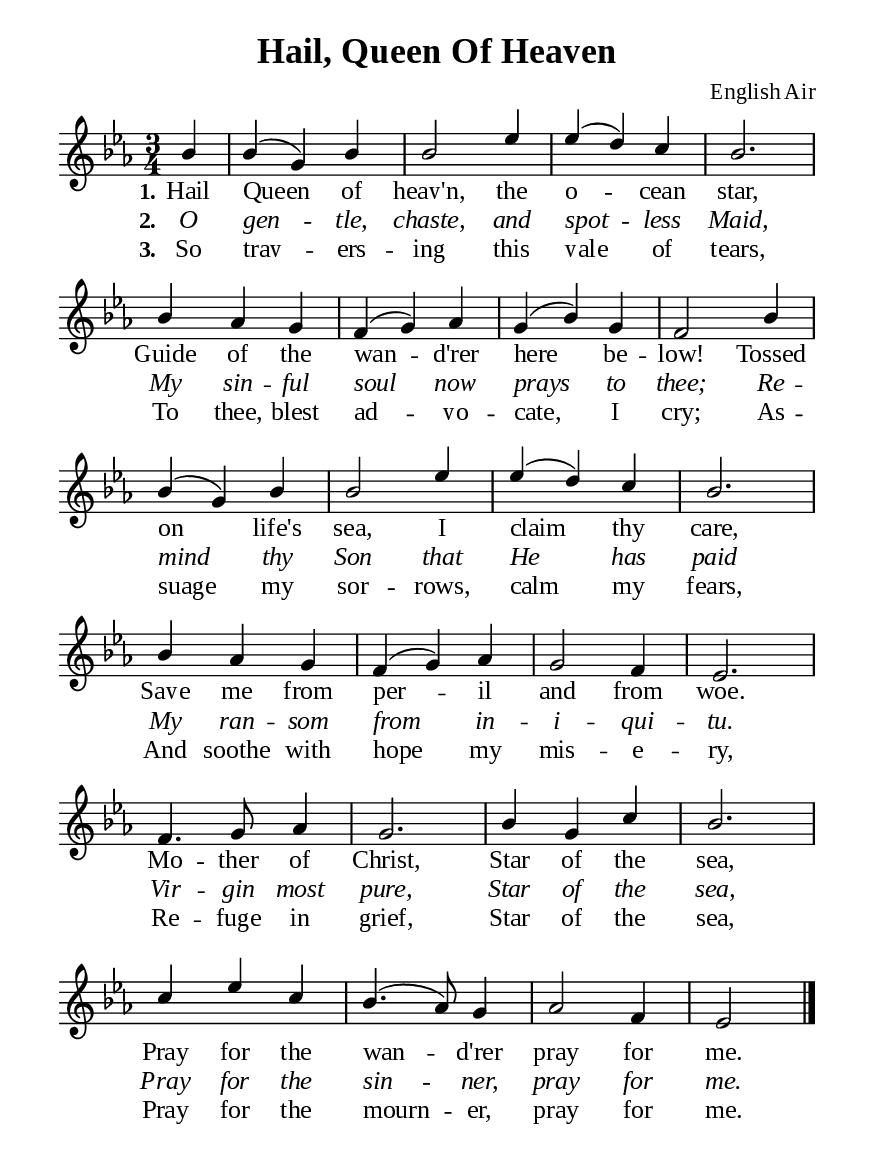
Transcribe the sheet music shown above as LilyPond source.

\version "2.18.2"

\header {
  title = "Hail, Queen Of Heaven"
  composer = "English Air"
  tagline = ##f
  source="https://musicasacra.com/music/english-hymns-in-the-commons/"
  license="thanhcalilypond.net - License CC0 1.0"
}

global= {
  \key ees \major
  \time 3/4
  \override Score.BarNumber.break-visibility = ##(#f #f #f)
  \override Lyrics.LyricSpace.minimum-distance = #3.0
}

\paper {
  #(set-paper-size "a5")
  top-margin = 10\mm
  bottom-marign = 10\mm
  left-margin = 10\mm
  right-margin = 10\mm
  indent = #0
  #(define fonts
	 (make-pango-font-tree "Liberation Serif"
	 		       "Liberation Serif"
			       "Liberation Serif"
			       (/ 20 20)))
  system-system-spacing = #'((basic-distance . 2.5) (padding . 2.5))
}

printItalic = \with {
  \override LyricText.font-shape = #'italic
}

% Verse music
musicVerseSoprano = \relative c'' {
                    \partial 4 bes4 |
  %{	01	%} bes (g) bes |
  %{	02	%} bes2 ees4 |
  %{	03	%} ees (d) c |
  %{	04	%} bes2. |
  %{	05	%} bes4 aes g |
  %{	06	%} f (g) aes |
  %{	07	%} g (bes) g |
  %{	08	%} f2 bes4 |
  %{	09	%} bes (g) bes |
  %{	10	%} bes2 ees4 |
  %{	11	%} ees (d) c |
  %{	12	%} bes2. |
  %{	13	%} bes4 aes g |
  %{	14	%} f (g) aes |
  %{	15	%} g2 f4 |
  %{	16	%} ees2. |
  %{	17	%} f4. g8 aes4 |
  %{	18	%} g2. |
  %{	19	%} bes4 g c |
  %{	20	%} bes2. |
  %{	21	%} c4 ees c |
  %{	22	%} bes4. (aes8) g4 |
  %{	23	%} aes2 f4 |
                    ees2 \bar "|."
}

% Verse lyrics
verseOne = \lyricmode {
  \set stanza = #"1."
  Hail Queen of heav'n, the o -- cean star,
  Guide of the wan -- d'rer here be -- low!
  Tossed on life's sea, I claim thy care,
  Save me from per -- il and from woe.
  Mo -- ther of Christ, Star of the sea,
  Pray for the wan -- d'rer pray for me.
}

verseTwo = \lyricmode {
  \set stanza = #"2."
  O gen -- tle, chaste, and spot -- less Maid,
  My sin -- ful soul now prays to thee;
  Re -- mind thy Son that He has paid
  My ran -- som from in -- i -- qui -- tu.
  Vir -- gin most pure, Star of the sea,
  Pray for the sin -- ner, pray for me.
}

verseThree = \lyricmode {
  \set stanza = #"3."
  So trav -- ers -- ing this vale of tears,
  To thee, blest ad -- vo -- cate, I cry;
  As -- suage my sor -- rows, calm my fears,
  And soothe with hope my mis -- e -- ry,
  Re -- fuge in grief, Star of the sea,
  Pray for the mourn -- er, pray for me.
}

% Layout
\score {
    \new ChoirStaff <<
      \new Staff <<
        \clef "treble"
        \new Voice = "sopranos" { \global \stemUp \slurUp \musicVerseSoprano }
      >>
      \new Lyrics \lyricsto sopranos \verseOne
      \new Lyrics \printItalic \lyricsto sopranos \verseTwo
      \new Lyrics \lyricsto sopranos \verseThree
    >>
}
